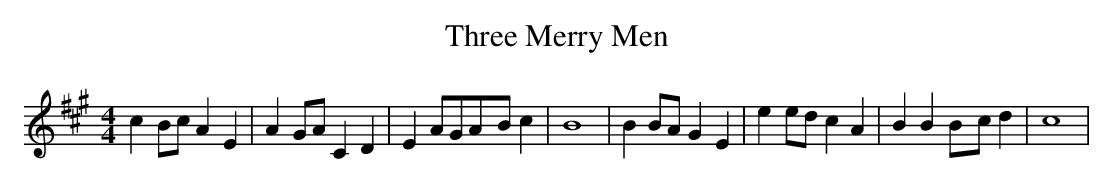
X:1
T:Three Merry Men
M:4/4
L:1/4
K:A
 c B/2c/2 A E| A G/2A/2 C D| E A/2G/2A/2-B/2 c| B4| B B/2A/2 G E| e e/2d/2 c A|\
 B BB/2-c/2 d| c4|
